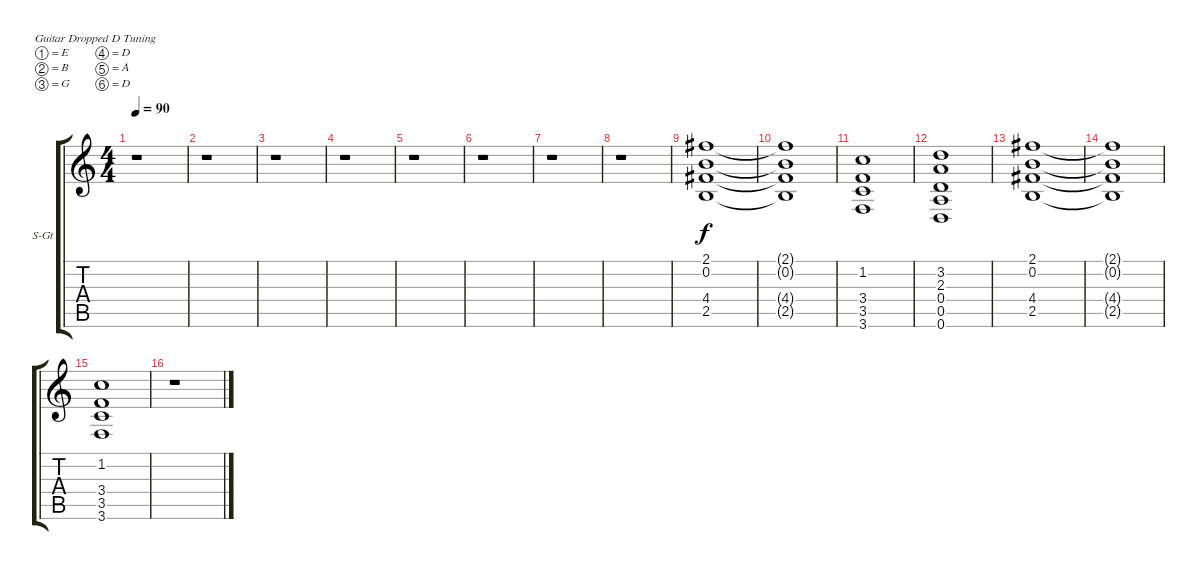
\bracketExtendMode groupsimilarinstruments
\firstSystemTrackNameOrientation horizontal
\otherSystemsTrackNameOrientation horizontal
\track ("Синтезатор" "S-Gt") {instrument pad4choir}
\staff {score tabs}
\tuning (E4 B3 G3 D3 A2 D2)
\displaytranspose 12
\ts (4 4)
\tempo 90
\clef g2
\ks c
r.1{dy f} |
r.1 |
r.1 |
r.1 |
r.1 |
r.1 |
r.1 |
r.1 |
(2.1 0.2 4.4 2.5).1 |
(2.1{t} 0.2{t} 4.4{t} 2.5{t}).1 |
(1.2 3.4 3.5 3.6).1 |
(3.2 2.3 0.4 0.5 0.6).1 |
(2.1 0.2 4.4 2.5).1 |
(2.1{t} 0.2{t} 4.4{t} 2.5{t}).1 |
(1.2 3.4 3.5 3.6).1 |
r.1
